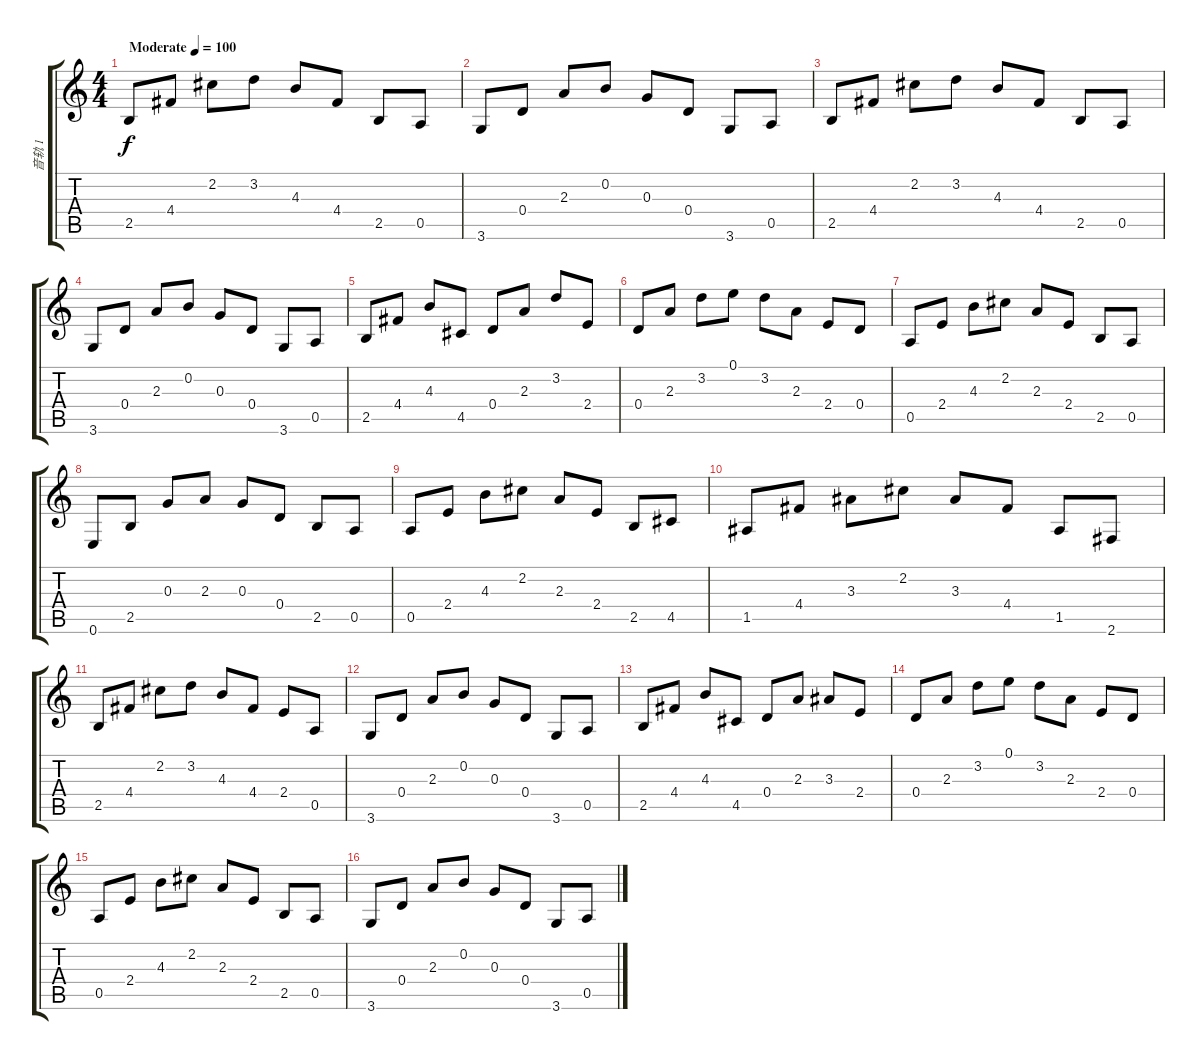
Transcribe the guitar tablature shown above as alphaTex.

\track ("音轨 1" "音轨 1") {instrument electricguitarclean}
\staff {score tabs}
\tuning (E4 B3 G3 D3 A2 E2) {hide}
\ts (4 4)
\tempo (100 "Moderate")
\clef g2
\ks c
2.5.8{dy f instrument electricguitarclean} 4.4.8 2.2.8 3.2.8 4.3.8 4.4.8 2.5.8 0.5.8 |
3.6.8 0.4.8 2.3.8 0.2.8 0.3.8 0.4.8 3.6.8 0.5.8 |
2.5.8 4.4.8 2.2.8 3.2.8 4.3.8 4.4.8 2.5.8 0.5.8 |
3.6.8 0.4.8 2.3.8 0.2.8 0.3.8 0.4.8 3.6.8 0.5.8 |
2.5.8 4.4.8 4.3.8 4.5.8 0.4.8 2.3.8 3.2.8 2.4.8 |
0.4.8 2.3.8 3.2.8 0.1.8 3.2.8 2.3.8 2.4.8 0.4.8 |
0.5.8 2.4.8 4.3.8 2.2.8 2.3.8 2.4.8 2.5.8 0.5.8 |
0.6.8 2.5.8 0.3.8 2.3.8 0.3.8 0.4.8 2.5.8 0.5.8 |
0.5.8 2.4.8 4.3.8 2.2.8 2.3.8 2.4.8 2.5.8 4.5.8 |
1.5.8 4.4.8 3.3.8 2.2.8 3.3.8 4.4.8 1.5.8 2.6.8 |
2.5.8 4.4.8 2.2.8 3.2.8 4.3.8 4.4.8 2.4.8 0.5.8 |
3.6.8 0.4.8 2.3.8 0.2.8 0.3.8 0.4.8 3.6.8 0.5.8 |
2.5.8 4.4.8 4.3.8 4.5.8 0.4.8 2.3.8 3.3.8 2.4.8 |
0.4.8 2.3.8 3.2.8 0.1.8 3.2.8 2.3.8 2.4.8 0.4.8 |
0.5.8 2.4.8 4.3.8 2.2.8 2.3.8 2.4.8 2.5.8 0.5.8 |
3.6.8 0.4.8 2.3.8 0.2.8 0.3.8 0.4.8 3.6.8 0.5.8
